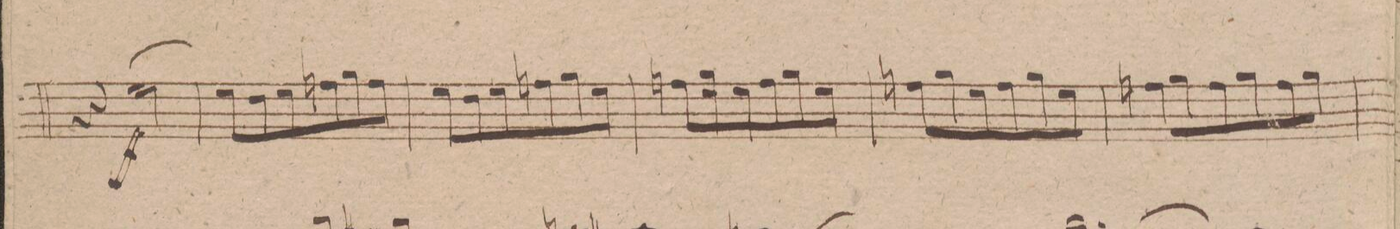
**kern	**dynam
*I"Oboe 1mo	*
*clefG2	*
*k[f#]	*
*M3/4	*
4r	.
[2ee\	ff
=17	=17
8ee\L]	.
8dd\	.
8ee\	.
8ffn\	.
8gg\	.
8ff\J	.
=18	=18
8ee\L	.
8dd\	.
8ee\	.
8ffn\	.
8gg\	.
8ee\J	.
=19	=19
8ffn\L	.
8gg\ 8ee\	.
8ee\	.
8ff\	.
8gg\	.
8ee\J	.
=20	=20
8ffn\L	.
8gg\	.
8ee\	.
8ff\	.
8gg\	.
8ee\J	.
=21	=21
8ffn\L	.
8gg\	.
8ff\	.
8gg\	.
8ff\	.
8gg\J	.
=22	=22
*-	*-
